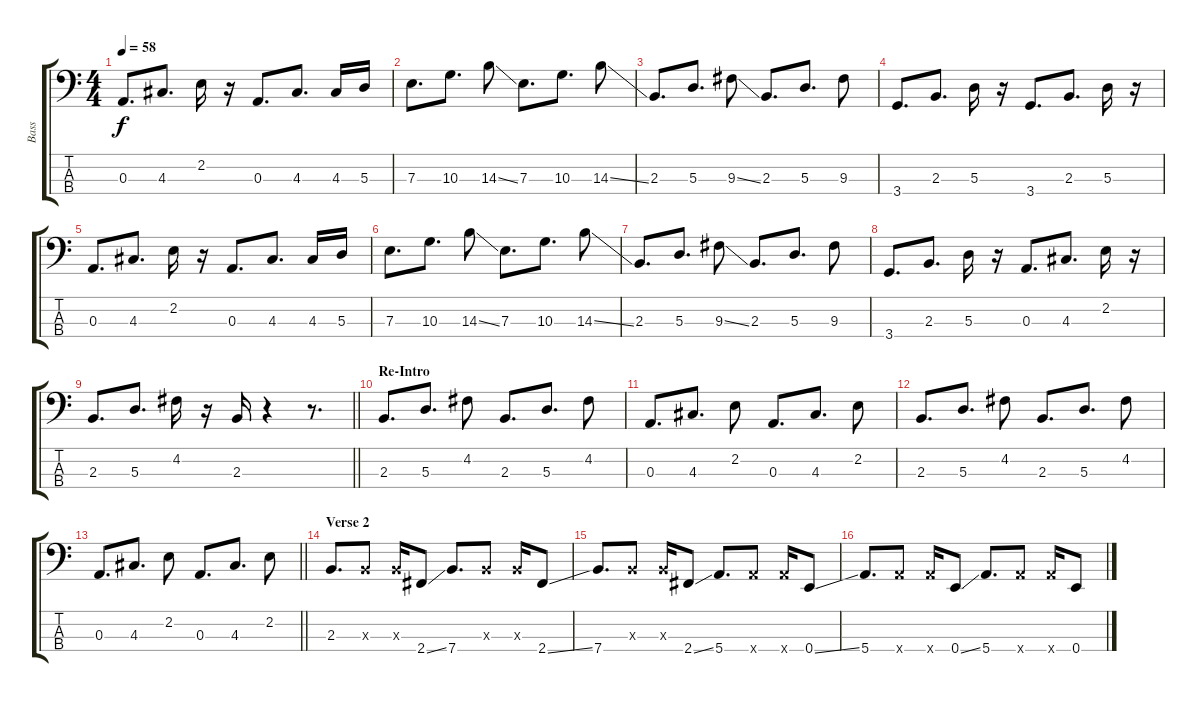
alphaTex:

\track ("Bass" "Bass") {instrument electricbassfinger}
\staff {score tabs}
\tuning (G2 D2 A1 E1) {hide}
\ts (4 4)
\tempo 58
\clef f4
\ks c
0.3.8{d dy f} 4.3.8{d} 2.2.16 r.16 0.3.8{d} 4.3.8{d} 4.3.16 5.3.16 |
7.3.8{d} 10.3.8{d} 14.3{ss}.8 7.3.8{d} 10.3.8{d} 14.3{ss}.8 |
2.3.8{d} 5.3.8{d} 9.3{ss}.8 2.3.8{d} 5.3.8{d} 9.3.8 |
3.4.8{d} 2.3.8{d} 5.3.16 r.16 3.4.8{d} 2.3.8{d} 5.3.16 r.16 |
0.3.8{d} 4.3.8{d} 2.2.16 r.16 0.3.8{d} 4.3.8{d} 4.3.16 5.3.16 |
7.3.8{d} 10.3.8{d} 14.3{ss}.8 7.3.8{d} 10.3.8{d} 14.3{ss}.8 |
2.3.8{d} 5.3.8{d} 9.3{ss}.8 2.3.8{d} 5.3.8{d} 9.3.8 |
3.4.8{d} 2.3.8{d} 5.3.16 r.16 0.3.8{d} 4.3.8{d} 2.2.16 r.16 |
\barLineRight lightlight
2.3.8{d} 5.3.8{d} 4.2.16 r.16 2.3.16 r.4 r.8{d} |
\section ("" "Re-Intro")
2.3.8{d} 5.3.8{d} 4.2.8 2.3.8{d} 5.3.8{d} 4.2.8 |
0.3.8{d} 4.3.8{d} 2.2.8 0.3.8{d} 4.3.8{d} 2.2.8 |
2.3.8{d} 5.3.8{d} 4.2.8 2.3.8{d} 5.3.8{d} 4.2.8 |
\barLineRight lightlight
0.3.8{d} 4.3.8{d} 2.2.8 0.3.8{d} 4.3.8{d} 2.2.8 |
\section ("" "Verse 2")
2.3.8{d} 2.3{x}.8 2.3{x}.16 2.4{ss}.8 7.4.8{d} 2.3{x}.8 2.3{x}.16 2.4{ss}.8 |
7.4.8{d} 2.3{x}.8 2.3{x}.16 2.4{ss}.8 5.4.8{d} 5.4{x}.8 5.4{x}.16 0.4{ss}.8 |
5.4.8{d} 5.4{x}.8 5.4{x}.16 0.4{ss}.8 5.4.8{d} 5.4{x}.8 5.4{x}.16 0.4{ss}.8
